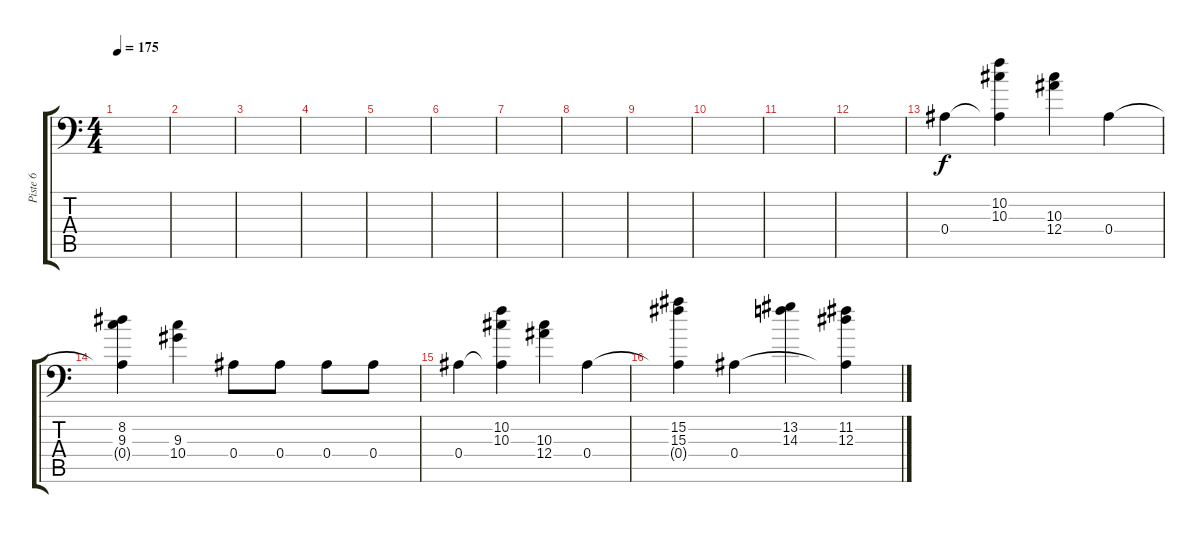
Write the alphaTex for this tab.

\track ("Piste 6" "Piste 6") {instrument acousticguitarsteel}
\staff {score tabs}
\tuning (C4 G3 Eb3 Bb2 F2 Bb1) {hide}
\ts (4 4)
\tempo 175
\clef f4
\ks c
|
|
|
|
|
|
|
|
|
|
|
|
0.4.4 (10.2 10.3 0.4{t}).4 (10.3 12.4).4 0.4.4 |
(8.2 9.3 0.4{t}).4 (9.3 10.4).4 0.4.8 0.4.8 0.4.8 0.4.8 |
0.4.4 (10.2 10.3 0.4{t}).4 (10.3 12.4).4 0.4.4 |
(15.2 15.3 0.4{t}).4 0.4.4 (13.2 14.3).4 (11.2 12.3 0.4{t}).4
